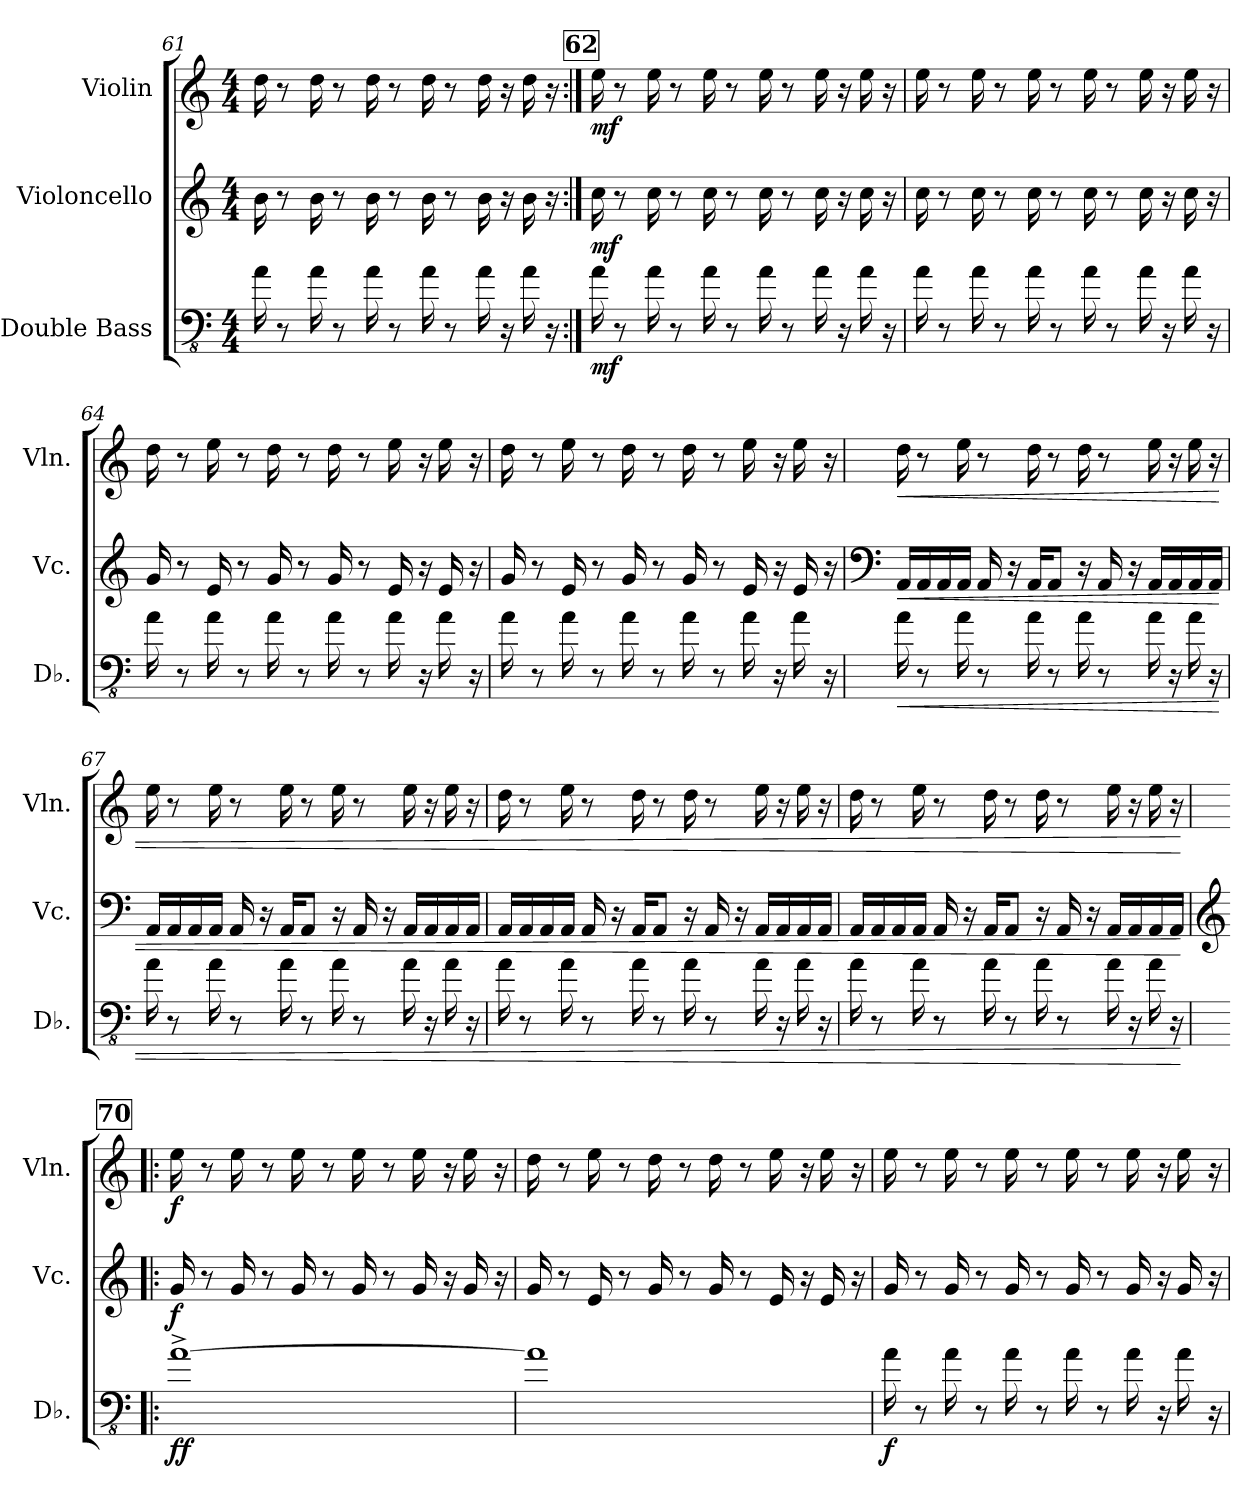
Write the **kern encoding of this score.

**kern	**dynam	**kern	**dynam	**kern	**dynam
*part3	*part3	*part2	*part2	*part1	*part1
*staff3	*staff3	*staff2	*staff2	*staff1	*staff1
*I"Double Bass	*	*I"Violoncello	*	*I"Violin	*
*I'Db.	*	*I'Vc.	*	*I'Vln.	*
*clefFv4	*	*clefG2	*	*clefG2	*
*ITrd7c12	*	*	*	*	*
*k[]	*	*k[]	*	*k[]	*
*M4/4	*	*M4/4	*	*M4/4	*
=61	=61	=61	=61	=61	=61
16AA\	.	16b\	.	16dd\	.
8r	.	8r	.	8r	.
16AA\	.	16b\	.	16dd\	.
8r	.	8r	.	8r	.
16AA\	.	16b\	.	16dd\	.
8r	.	8r	.	8r	.
16AA\	.	16b\	.	16dd\	.
8r	.	8r	.	8r	.
16AA\	.	16b\	.	16dd\	.
16r	.	16r	.	16r	.
16AA\	.	16b\	.	16dd\	.
16r	.	16r	.	16r	.
!!LO:LB:g=z
!!LO:REH:place=s1:a:B:fs=14:t=62
=62:|!	=62:|!	=62:|!	=62:|!	=62:|!	=62:|!
!	!LO:DY:b	!	!LO:DY:b	!	!LO:DY:b
16AA\	mf	16cc\	mf	16ee\	mf
8r	.	8r	.	8r	.
16AA\	.	16cc\	.	16ee\	.
8r	.	8r	.	8r	.
16AA\	.	16cc\	.	16ee\	.
8r	.	8r	.	8r	.
16AA\	.	16cc\	.	16ee\	.
8r	.	8r	.	8r	.
16AA\	.	16cc\	.	16ee\	.
16r	.	16r	.	16r	.
16AA\	.	16cc\	.	16ee\	.
16r	.	16r	.	16r	.
=63	=63	=63	=63	=63	=63
16AA\	.	16cc\	.	16ee\	.
8r	.	8r	.	8r	.
16AA\	.	16cc\	.	16ee\	.
8r	.	8r	.	8r	.
16AA\	.	16cc\	.	16ee\	.
8r	.	8r	.	8r	.
16AA\	.	16cc\	.	16ee\	.
8r	.	8r	.	8r	.
16AA\	.	16cc\	.	16ee\	.
16r	.	16r	.	16r	.
16AA\	.	16cc\	.	16ee\	.
16r	.	16r	.	16r	.
=64	=64	=64	=64	=64	=64
16AA\	.	16g/	.	16dd\	.
8r	.	8r	.	8r	.
16AA\	.	16e/	.	16ee\	.
8r	.	8r	.	8r	.
16AA\	.	16g/	.	16dd\	.
8r	.	8r	.	8r	.
16AA\	.	16g/	.	16dd\	.
8r	.	8r	.	8r	.
16AA\	.	16e/	.	16ee\	.
16r	.	16r	.	16r	.
16AA\	.	16e/	.	16ee\	.
16r	.	16r	.	16r	.
!!LO:LB:g=z
=65	=65	=65	=65	=65	=65
16AA\	.	16g/	.	16dd\	.
8r	.	8r	.	8r	.
16AA\	.	16e/	.	16ee\	.
8r	.	8r	.	8r	.
16AA\	.	16g/	.	16dd\	.
8r	.	8r	.	8r	.
16AA\	.	16g/	.	16dd\	.
8r	.	8r	.	8r	.
16AA\	.	16e/	.	16ee\	.
16r	.	16r	.	16r	.
16AA\	.	16e/	.	16ee\	.
16r	.	16r	.	16r	.
=66	=66	=66	=66	=66	=66
*	*	*clefF4	*	*	*
!	!LO:HP:b	!	!LO:HP:b	!	!LO:HP:b
16AA\	<	16AA/LL	<	16dd\	<
8r	.	16AA/	.	8r	.
.	.	16AA/	.	.	.
16AA\	.	16AA/JJ	.	16ee\	.
8r	.	16AA/	.	8r	.
.	.	16r	.	.	.
16AA\	.	16AA/KL	.	16dd\	.
8r	.	8AA/J	.	8r	.
16AA\	.	16r	.	16dd\	.
8r	.	16AA/	.	8r	.
.	.	16r	.	.	.
16AA\	.	16AA/LL	.	16ee\	.
16r	.	16AA/	.	16r	.
16AA\	.	16AA/	.	16ee\	.
16r	.	16AA/JJ	.	16r	.
!!LO:PB:g=z
=67	=67	=67	=67	=67	=67
16AA\	.	16AA/LL	.	16ee\	.
8r	.	16AA/	.	8r	.
.	.	16AA/	.	.	.
16AA\	.	16AA/JJ	.	16ee\	.
8r	.	16AA/	.	8r	.
.	.	16r	.	.	.
16AA\	.	16AA/KL	.	16ee\	.
8r	.	8AA/J	.	8r	.
16AA\	.	16r	.	16ee\	.
8r	.	16AA/	.	8r	.
.	.	16r	.	.	.
16AA\	.	16AA/LL	.	16ee\	.
16r	.	16AA/	.	16r	.
16AA\	.	16AA/	.	16ee\	.
16r	.	16AA/JJ	.	16r	.
=68	=68	=68	=68	=68	=68
16AA\	.	16AA/LL	.	16dd\	.
8r	.	16AA/	.	8r	.
.	.	16AA/	.	.	.
16AA\	.	16AA/JJ	.	16ee\	.
8r	.	16AA/	.	8r	.
.	.	16r	.	.	.
16AA\	.	16AA/KL	.	16dd\	.
8r	.	8AA/J	.	8r	.
16AA\	.	16r	.	16dd\	.
8r	.	16AA/	.	8r	.
.	.	16r	.	.	.
16AA\	.	16AA/LL	.	16ee\	.
16r	.	16AA/	.	16r	.
16AA\	.	16AA/	.	16ee\	.
16r	.	16AA/JJ	.	16r	.
!!LO:LB:g=z
=69	=69	=69	=69	=69	=69
16AA\	.	16AA/LL	.	16dd\	.
8r	.	16AA/	.	8r	.
.	.	16AA/	.	.	.
16AA\	.	16AA/JJ	.	16ee\	.
8r	.	16AA/	.	8r	.
.	.	16r	.	.	.
16AA\	.	16AA/KL	.	16dd\	.
8r	.	8AA/J	.	8r	.
16AA\	.	16r	.	16dd\	.
8r	.	16AA/	.	8r	.
.	.	16r	.	.	.
16AA\	.	16AA/LL	.	16ee\	.
16r	.	16AA/	.	16r	.
16AA\	.	16AA/	.	16ee\	.
16r	.	16AA/JJ	.	16r	.
.	[	.	[	.	[
!!LO:REH:place=s1:a:B:fs=14:t=70
=70!|:	=70!|:	=70!|:	=70!|:	=70!|:	=70!|:
*	*	*clefG2	*	*	*
!	!LO:DY:b	!	!LO:DY:b	!	!LO:DY:b
[1AA^	ff	16g/	f	16ee\	f
.	.	8r	.	8r	.
.	.	16g/	.	16ee\	.
.	.	8r	.	8r	.
.	.	16g/	.	16ee\	.
.	.	8r	.	8r	.
.	.	16g/	.	16ee\	.
.	.	8r	.	8r	.
.	.	16g/	.	16ee\	.
.	.	16r	.	16r	.
.	.	16g/	.	16ee\	.
.	.	16r	.	16r	.
=71	=71	=71	=71	=71	=71
1AA]	.	16g/	.	16dd\	.
.	.	8r	.	8r	.
.	.	16e/	.	16ee\	.
.	.	8r	.	8r	.
.	.	16g/	.	16dd\	.
.	.	8r	.	8r	.
.	.	16g/	.	16dd\	.
.	.	8r	.	8r	.
.	.	16e/	.	16ee\	.
.	.	16r	.	16r	.
.	.	16e/	.	16ee\	.
.	.	16r	.	16r	.
!!LO:LB:g=z
=72	=72	=72	=72	=72	=72
!	!LO:DY:b	!	!	!	!
16AA\	f	16g/	.	16ee\	.
8r	.	8r	.	8r	.
16AA\	.	16g/	.	16ee\	.
8r	.	8r	.	8r	.
16AA\	.	16g/	.	16ee\	.
8r	.	8r	.	8r	.
16AA\	.	16g/	.	16ee\	.
8r	.	8r	.	8r	.
16AA\	.	16g/	.	16ee\	.
16r	.	16r	.	16r	.
16AA\	.	16g/	.	16ee\	.
16r	.	16r	.	16r	.
=	=	=	=	=	=
*-	*-	*-	*-	*-	*-
